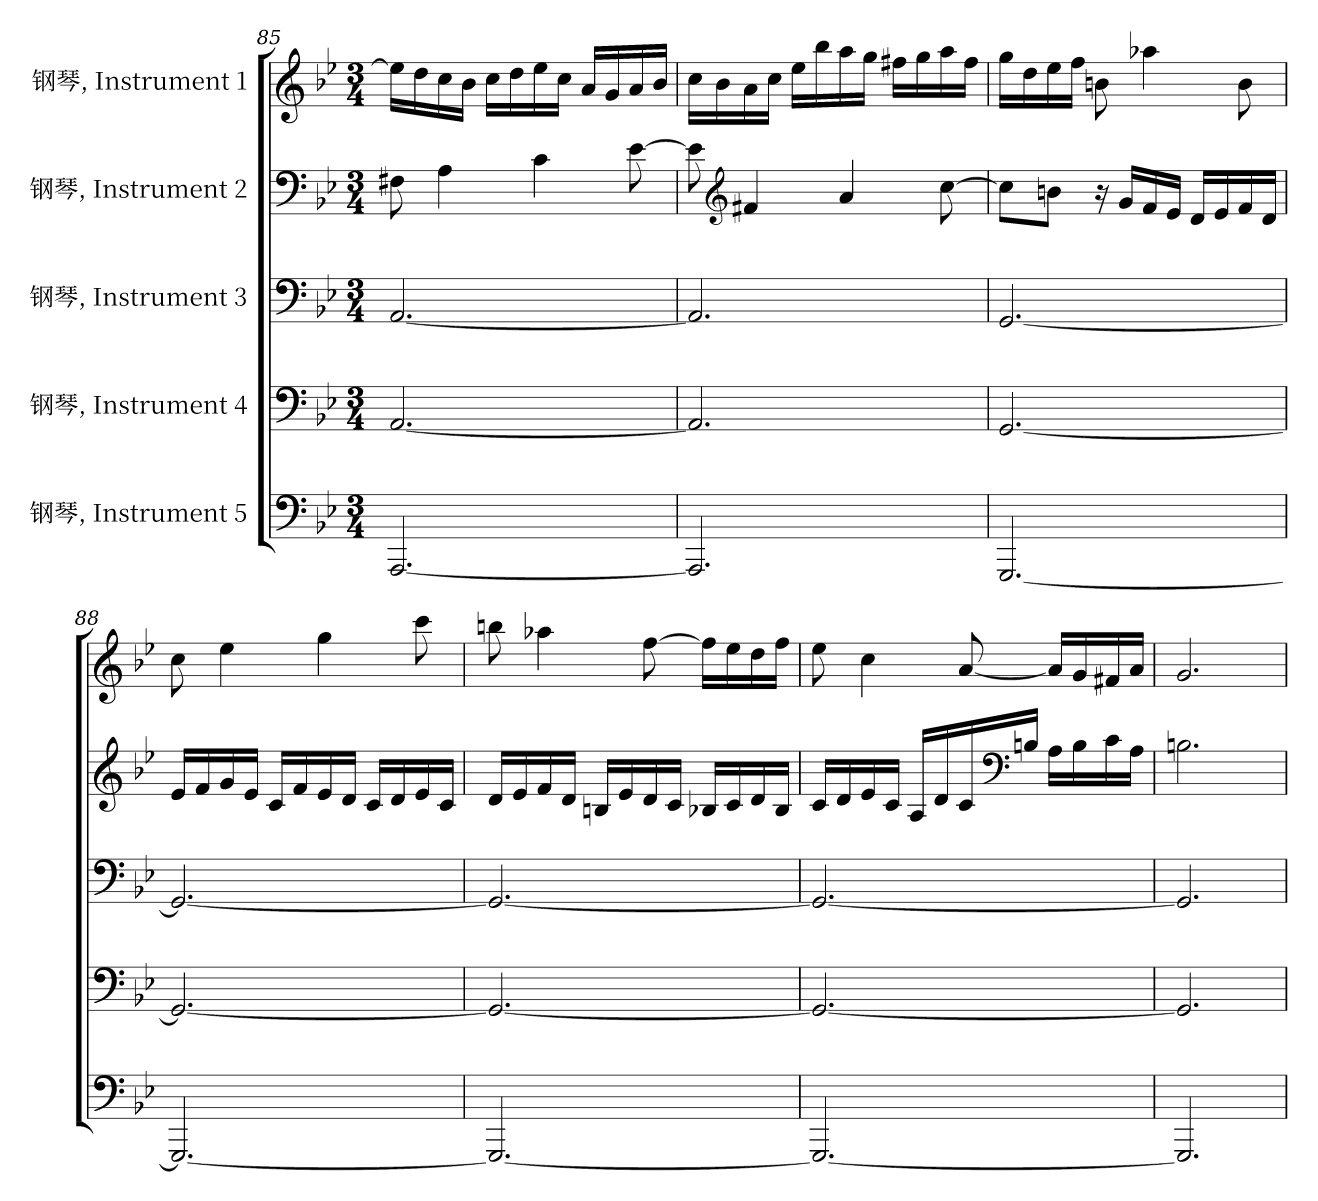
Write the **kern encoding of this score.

**kern	**kern	**kern	**kern	**kern
*part5	*part4	*part3	*part2	*part1
*staff5	*staff4	*staff3	*staff2	*staff1
*I"钢琴, Instrument 5	*I"钢琴, Instrument 4	*I"钢琴, Instrument 3	*I"钢琴, Instrument 2	*I"钢琴, Instrument 1
*clefF4	*clefF4	*clefF4	*clefF4	*clefG2
*k[b-e-]	*k[b-e-]	*k[b-e-]	*k[b-e-]	*k[b-e-]
*M3/4	*M3/4	*M3/4	*M3/4	*M3/4
=85	=85	=85	=85	=85
[2.AAA/	[2.AA/	[2.AA/	8F#X\	16ee-\LL]
.	.	.	.	16dd\
.	.	.	4A\	16cc\
.	.	.	.	16b-\JJ
.	.	.	.	16cc\LL
.	.	.	.	16dd\
.	.	.	4c\	16ee-\
.	.	.	.	16cc\JJ
.	.	.	.	16a/LL
.	.	.	.	16g/
.	.	.	[8e-\	16a/
.	.	.	.	16b-/JJ
=86	=86	=86	=86	=86
2.AAA/]	2.AA/]	2.AA/]	8e-\]	16cc\LL
.	.	.	.	16b-\
*	*	*	*clefG2	*
.	.	.	4f#X/	16a\
.	.	.	.	16cc\JJ
.	.	.	.	16ee-\LL
.	.	.	.	16bb-\
.	.	.	4a/	16aa\
.	.	.	.	16gg\JJ
.	.	.	.	16ff#X\LL
.	.	.	.	16gg\
.	.	.	[8cc\	16aa\
.	.	.	.	16ff#\JJ
!!LO:LB:g=z
=87	=87	=87	=87	=87
[2.GGG/	[2.GG/	[2.GG/	8cc\L]	16gg\LL
.	.	.	.	16dd\
.	.	.	8bn\J	16ee-\
.	.	.	.	16ff\JJ
.	.	.	16r	8bn\
.	.	.	16g/LL	.
.	.	.	16f/	4aa-X\
.	.	.	16e-/JJ	.
.	.	.	16d/LL	.
.	.	.	16e-/	.
.	.	.	16f/	8b\
.	.	.	16d/JJ	.
=88	=88	=88	=88	=88
2.GGG/_	2.GG/_	2.GG/_	16e-/LL	8cc\
.	.	.	16f/	.
.	.	.	16g/	4ee-\
.	.	.	16e-/JJ	.
.	.	.	16c/LL	.
.	.	.	16f/	.
.	.	.	16e-/	4gg\
.	.	.	16d/JJ	.
.	.	.	16c/LL	.
.	.	.	16d/	.
.	.	.	16e-/	8ccc\
.	.	.	16c/JJ	.
=89	=89	=89	=89	=89
2.GGG/_	2.GG/_	2.GG/_	16d/LL	8bbn\
.	.	.	16e-/	.
.	.	.	16f/	4aa-X\
.	.	.	16d/JJ	.
.	.	.	16Bn/LL	.
.	.	.	16e-/	.
.	.	.	16d/	[8ff\
.	.	.	16c/JJ	.
.	.	.	16B-X/LL	16ff\LL]
.	.	.	16c/	16ee-\
.	.	.	16d/	16dd\
.	.	.	16B-/JJ	16ff\JJ
!!LO:PB:g=z
=90	=90	=90	=90	=90
2.GGG/_	2.GG/_	2.GG/_	16c/LL	8ee-\
.	.	.	16d/	.
.	.	.	16e-/	4cc\
.	.	.	16c/JJ	.
.	.	.	16A/LL	.
.	.	.	16d/	.
.	.	.	16c/	[8a/
*	*	*	*clefF4	*
.	.	.	16Bn/JJ	.
.	.	.	16A\LL	16a/LL]
.	.	.	16B\	16g/
.	.	.	16c\	16f#X/
.	.	.	16A\JJ	16a/JJ
=91	=91	=91	=91	=91
2.GGG/]	2.GG/]	2.GG/]	2.Bn\	2.g/
=	=	=	=	=
*-	*-	*-	*-	*-
